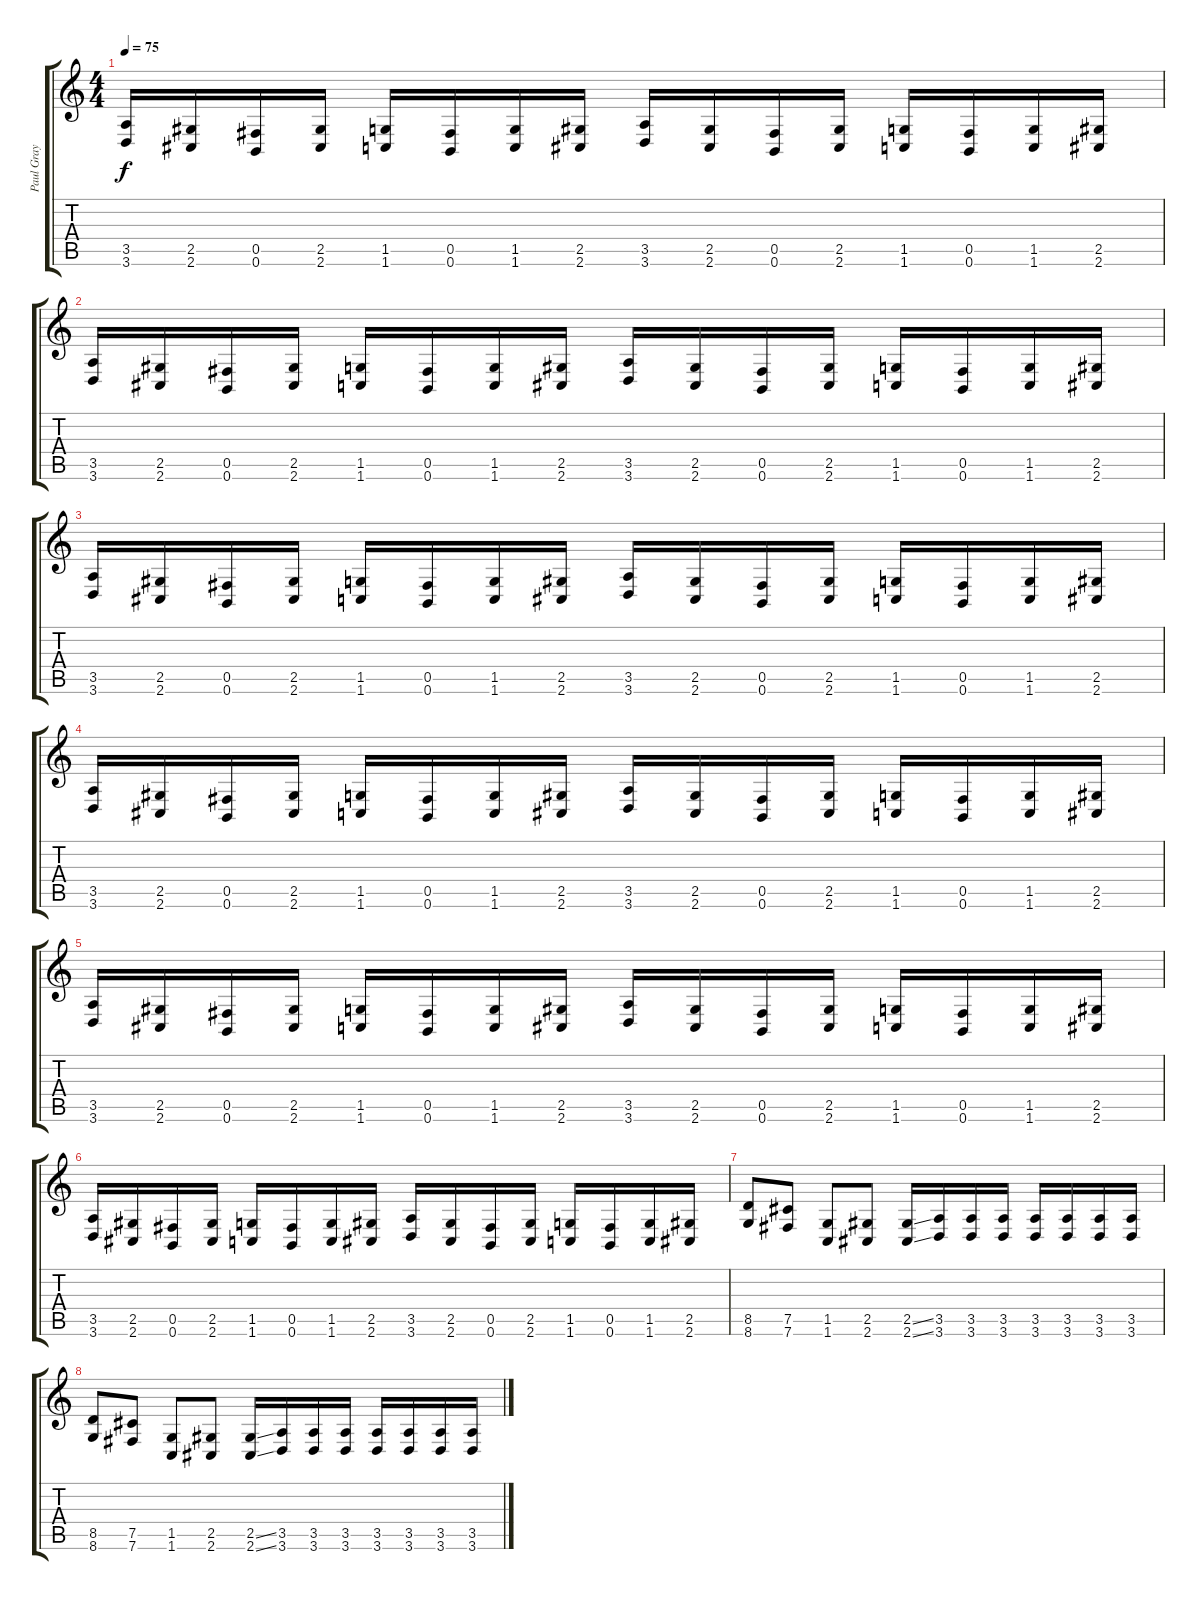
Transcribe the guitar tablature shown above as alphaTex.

\track ("Paul Gray" "Paul Gray") {instrument electricbasspick}
\staff {score tabs}
\tuning (Db4 Ab3 E3 B2 Gb2 B1) {hide}
\ts (4 4)
\tempo 75
\clef g2
\ks c
(3.5 3.6).16{dy f} (2.5 2.6).16 (0.5 0.6).16 (2.5 2.6).16 (1.5 1.6).16 (0.5 0.6).16 (1.5 1.6).16 (2.5 2.6).16 (3.5 3.6).16 (2.5 2.6).16 (0.5 0.6).16 (2.5 2.6).16 (1.5 1.6).16 (0.5 0.6).16 (1.5 1.6).16 (2.5 2.6).16 |
(3.5 3.6).16 (2.5 2.6).16 (0.5 0.6).16 (2.5 2.6).16 (1.5 1.6).16 (0.5 0.6).16 (1.5 1.6).16 (2.5 2.6).16 (3.5 3.6).16 (2.5 2.6).16 (0.5 0.6).16 (2.5 2.6).16 (1.5 1.6).16 (0.5 0.6).16 (1.5 1.6).16 (2.5 2.6).16 |
(3.5 3.6).16 (2.5 2.6).16 (0.5 0.6).16 (2.5 2.6).16 (1.5 1.6).16 (0.5 0.6).16 (1.5 1.6).16 (2.5 2.6).16 (3.5 3.6).16 (2.5 2.6).16 (0.5 0.6).16 (2.5 2.6).16 (1.5 1.6).16 (0.5 0.6).16 (1.5 1.6).16 (2.5 2.6).16 |
(3.5 3.6).16 (2.5 2.6).16 (0.5 0.6).16 (2.5 2.6).16 (1.5 1.6).16 (0.5 0.6).16 (1.5 1.6).16 (2.5 2.6).16 (3.5 3.6).16 (2.5 2.6).16 (0.5 0.6).16 (2.5 2.6).16 (1.5 1.6).16 (0.5 0.6).16 (1.5 1.6).16 (2.5 2.6).16 |
(3.5 3.6).16 (2.5 2.6).16 (0.5 0.6).16 (2.5 2.6).16 (1.5 1.6).16 (0.5 0.6).16 (1.5 1.6).16 (2.5 2.6).16 (3.5 3.6).16 (2.5 2.6).16 (0.5 0.6).16 (2.5 2.6).16 (1.5 1.6).16 (0.5 0.6).16 (1.5 1.6).16 (2.5 2.6).16 |
(3.5 3.6).16 (2.5 2.6).16 (0.5 0.6).16 (2.5 2.6).16 (1.5 1.6).16 (0.5 0.6).16 (1.5 1.6).16 (2.5 2.6).16 (3.5 3.6).16 (2.5 2.6).16 (0.5 0.6).16 (2.5 2.6).16 (1.5 1.6).16 (0.5 0.6).16 (1.5 1.6).16 (2.5 2.6).16 |
(8.5 8.6).8 (7.5 7.6).8 (1.5 1.6).8 (2.5 2.6).8 (2.5{ss} 2.6{ss}).16 (3.5 3.6).16 (3.5 3.6).16 (3.5 3.6).16 (3.5 3.6).16 (3.5 3.6).16 (3.5 3.6).16 (3.5 3.6).16 |
(8.5 8.6).8 (7.5 7.6).8 (1.5 1.6).8 (2.5 2.6).8 (2.5{ss} 2.6{ss}).16 (3.5 3.6).16 (3.5 3.6).16 (3.5 3.6).16 (3.5 3.6).16 (3.5 3.6).16 (3.5 3.6).16 (3.5 3.6).16
